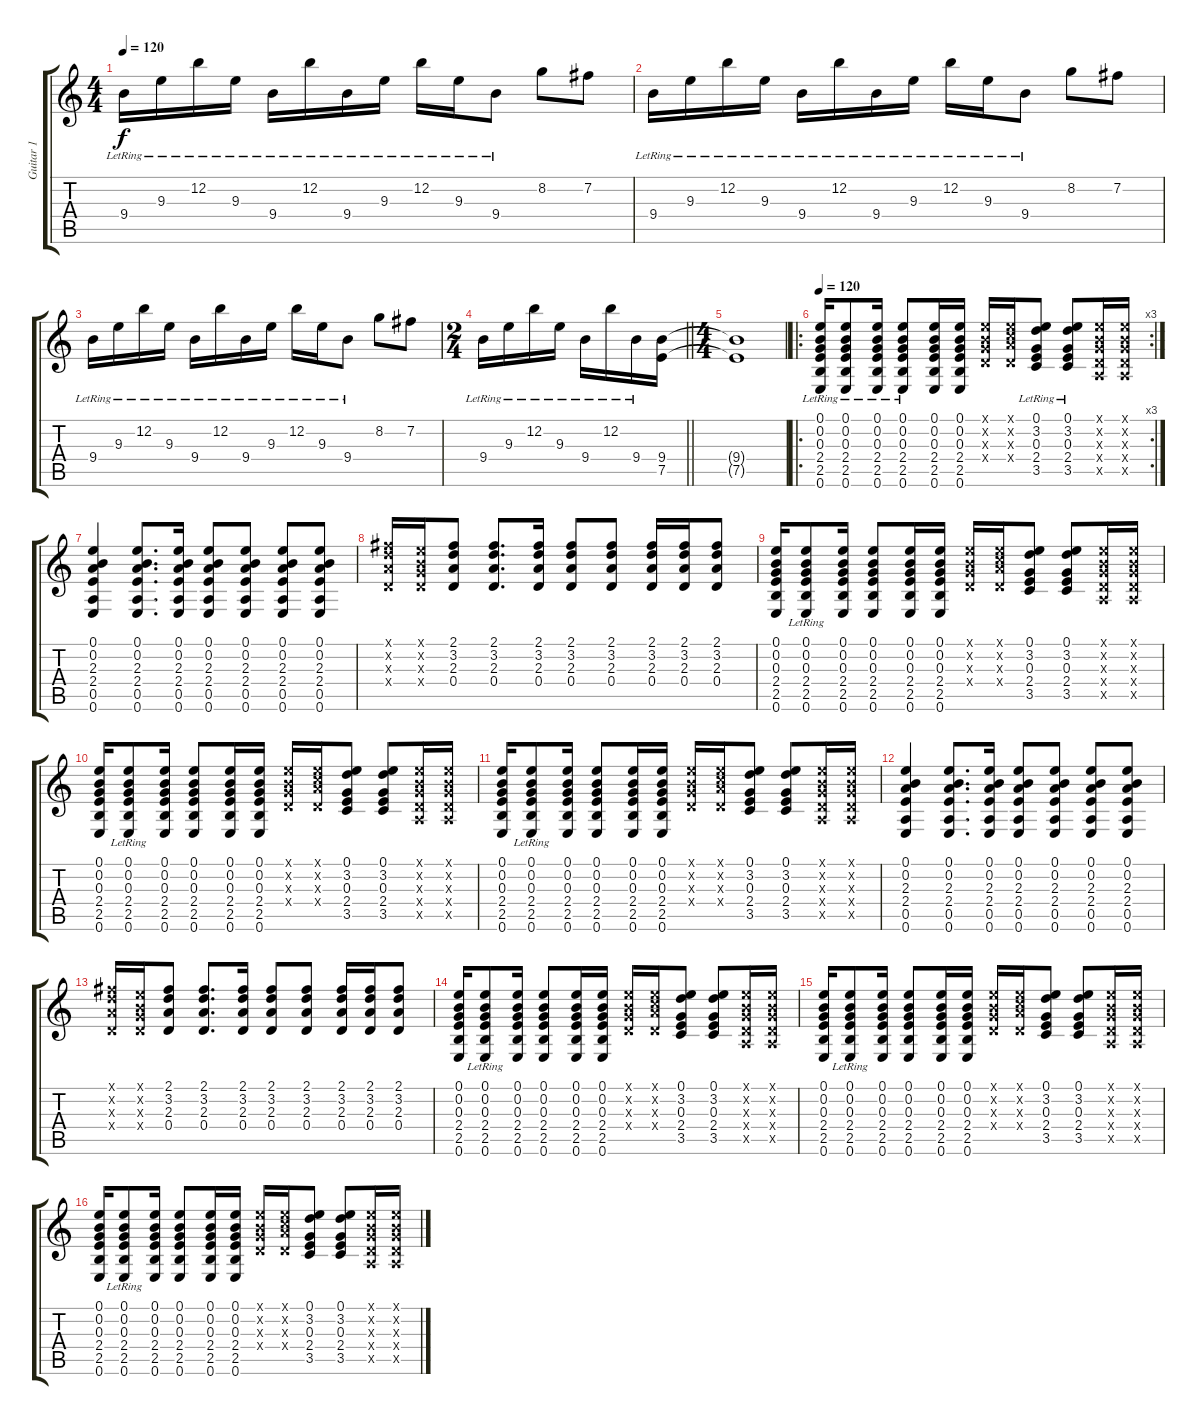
\track ("Guitar 1" "Guitar 1") {instrument electricguitarjazz}
\staff {score tabs}
\tuning (E4 B3 G3 D3 A2 E2) {hide}
\ts (4 4)
\tempo 120
\clef g2
\ks c
9.4{lr}.16{dy f} 9.3{lr}.16 12.2{lr}.16 9.3{lr}.16 9.4{lr}.16 12.2{lr}.16 9.4{lr}.16 9.3{lr}.16 12.2{lr}.16 9.3{lr}.16 9.4{lr}.8 8.2.8 7.2.8 |
9.4{lr}.16 9.3{lr}.16 12.2{lr}.16 9.3{lr}.16 9.4{lr}.16 12.2{lr}.16 9.4{lr}.16 9.3{lr}.16 12.2{lr}.16 9.3{lr}.16 9.4{lr}.8 8.2.8 7.2.8 |
9.4{lr}.16 9.3{lr}.16 12.2{lr}.16 9.3{lr}.16 9.4{lr}.16 12.2{lr}.16 9.4{lr}.16 9.3{lr}.16 12.2{lr}.16 9.3{lr}.16 9.4{lr}.8 8.2.8 7.2.8 |
\ts (2 4)
\barLineRight lightlight
9.4{lr}.16 9.3{lr}.16 12.2{lr}.16 9.3{lr}.16 9.4{lr}.16 12.2{lr}.16 9.4{lr}.16 (9.4 7.5).16{volume 0} |
\ts (4 4)
(9.4{t} 7.5{t}).1 |
\ro
\rc 3
\tempo 120
(0.1{lr} 0.2{lr} 0.3{lr} 2.4{lr} 2.5{lr} 0.6{lr}).16{volume 9 balance 3 instrument acousticguitarsteel} (0.1{lr} 0.2{lr} 0.3{lr} 2.4{lr} 2.5{lr} 0.6{lr}).8 (0.1{lr} 0.2{lr} 0.3{lr} 2.4{lr} 2.5{lr} 0.6{lr}).16 (0.1{lr} 0.2{lr} 0.3{lr} 2.4{lr} 2.5{lr} 0.6{lr}).8 (0.1 0.2 0.3 2.4 2.5 0.6).16 (0.1 0.2 0.3 2.4 2.5 0.6).16 (0.1{x} 0.2{x} 0.3{x} 0.4{x}).16 (0.1{x} 1.2{x} 2.3{x} 0.4{x}).16 (0.1{lr} 3.2{lr} 0.3{lr} 2.4{lr} 3.5{lr}).8 (0.1{lr} 3.2{lr} 0.3{lr} 2.4{lr} 3.5{lr}).8 (0.1{x} 0.2{x} 0.3{x} 0.4{x} 0.5{x}).16 (0.1{x} 0.2{x} 0.3{x} 0.4{x} 0.5{x}).16 |
(0.1 0.2 2.3 2.4 0.5 0.6).4 (0.1 0.2 2.3 2.4 0.5 0.6).8{d} (0.1 0.2 2.3 2.4 0.5 0.6).16 (0.1 0.2 2.3 2.4 0.5 0.6).8 (0.1 0.2 2.3 2.4 0.5 0.6).8 (0.1 0.2 2.3 2.4 0.5 0.6).8 (0.1 0.2 2.3 2.4 0.5 0.6).8 |
(2.1{x} 3.2{x} 2.3{x} 0.4{x}).16 (0.1{x} 0.2{x} 0.3{x} 0.4{x}).16 (2.1 3.2 2.3 0.4).8 (2.1 3.2 2.3 0.4).8{d} (2.1 3.2 2.3 0.4).16 (2.1 3.2 2.3 0.4).8 (2.1 3.2 2.3 0.4).8 (2.1 3.2 2.3 0.4).16 (2.1 3.2 2.3 0.4).16 (2.1 3.2 2.3 0.4).8 |
(0.1 0.2 0.3 2.4 2.5 0.6).16 (0.1 0.2 0.3 2.4 2.5{lr} 0.6{lr}).8 (0.1 0.2 0.3 2.4 2.5 0.6).16 (0.1 0.2 0.3 2.4 2.5 0.6).8 (0.1 0.2 0.3 2.4 2.5 0.6).16 (0.1 0.2 0.3 2.4 2.5 0.6).16 (0.1{x} 0.2{x} 0.3{x} 0.4{x}).16 (0.1{x} 1.2{x} 2.3{x} 0.4{x}).16 (0.1 3.2 0.3 2.4 3.5).8 (0.1 3.2 0.3 2.4 3.5).8 (0.1{x} 0.2{x} 0.3{x} 0.4{x} 0.5{x}).16 (0.1{x} 0.2{x} 0.3{x} 0.4{x} 0.5{x}).16 |
(0.1 0.2 0.3 2.4 2.5 0.6).16 (0.1 0.2 0.3 2.4 2.5{lr} 0.6{lr}).8 (0.1 0.2 0.3 2.4 2.5 0.6).16 (0.1 0.2 0.3 2.4 2.5 0.6).8 (0.1 0.2 0.3 2.4 2.5 0.6).16 (0.1 0.2 0.3 2.4 2.5 0.6).16 (0.1{x} 0.2{x} 0.3{x} 0.4{x}).16 (0.1{x} 1.2{x} 2.3{x} 0.4{x}).16 (0.1 3.2 0.3 2.4 3.5).8 (0.1 3.2 0.3 2.4 3.5).8 (0.1{x} 0.2{x} 0.3{x} 0.4{x} 0.5{x}).16 (0.1{x} 0.2{x} 0.3{x} 0.4{x} 0.5{x}).16 |
(0.1 0.2 0.3 2.4 2.5 0.6).16 (0.1 0.2 0.3 2.4 2.5{lr} 0.6{lr}).8 (0.1 0.2 0.3 2.4 2.5 0.6).16 (0.1 0.2 0.3 2.4 2.5 0.6).8 (0.1 0.2 0.3 2.4 2.5 0.6).16 (0.1 0.2 0.3 2.4 2.5 0.6).16 (0.1{x} 0.2{x} 0.3{x} 0.4{x}).16 (0.1{x} 1.2{x} 2.3{x} 0.4{x}).16 (0.1 3.2 0.3 2.4 3.5).8 (0.1 3.2 0.3 2.4 3.5).8 (0.1{x} 0.2{x} 0.3{x} 0.4{x} 0.5{x}).16 (0.1{x} 0.2{x} 0.3{x} 0.4{x} 0.5{x}).16 |
(0.1 0.2 2.3 2.4 0.5 0.6).4 (0.1 0.2 2.3 2.4 0.5 0.6).8{d} (0.1 0.2 2.3 2.4 0.5 0.6).16 (0.1 0.2 2.3 2.4 0.5 0.6).8 (0.1 0.2 2.3 2.4 0.5 0.6).8 (0.1 0.2 2.3 2.4 0.5 0.6).8 (0.1 0.2 2.3 2.4 0.5 0.6).8 |
(2.1{x} 3.2{x} 2.3{x} 0.4{x}).16 (0.1{x} 0.2{x} 0.3{x} 0.4{x}).16 (2.1 3.2 2.3 0.4).8 (2.1 3.2 2.3 0.4).8{d} (2.1 3.2 2.3 0.4).16 (2.1 3.2 2.3 0.4).8 (2.1 3.2 2.3 0.4).8 (2.1 3.2 2.3 0.4).16 (2.1 3.2 2.3 0.4).16 (2.1 3.2 2.3 0.4).8 |
(0.1 0.2 0.3 2.4 2.5 0.6).16 (0.1 0.2 0.3 2.4 2.5{lr} 0.6{lr}).8 (0.1 0.2 0.3 2.4 2.5 0.6).16 (0.1 0.2 0.3 2.4 2.5 0.6).8 (0.1 0.2 0.3 2.4 2.5 0.6).16 (0.1 0.2 0.3 2.4 2.5 0.6).16 (0.1{x} 0.2{x} 0.3{x} 0.4{x}).16 (0.1{x} 1.2{x} 2.3{x} 0.4{x}).16 (0.1 3.2 0.3 2.4 3.5).8 (0.1 3.2 0.3 2.4 3.5).8 (0.1{x} 0.2{x} 0.3{x} 0.4{x} 0.5{x}).16 (0.1{x} 0.2{x} 0.3{x} 0.4{x} 0.5{x}).16 |
(0.1 0.2 0.3 2.4 2.5 0.6).16 (0.1 0.2 0.3 2.4 2.5{lr} 0.6{lr}).8 (0.1 0.2 0.3 2.4 2.5 0.6).16 (0.1 0.2 0.3 2.4 2.5 0.6).8 (0.1 0.2 0.3 2.4 2.5 0.6).16 (0.1 0.2 0.3 2.4 2.5 0.6).16 (0.1{x} 0.2{x} 0.3{x} 0.4{x}).16 (0.1{x} 1.2{x} 2.3{x} 0.4{x}).16 (0.1 3.2 0.3 2.4 3.5).8 (0.1 3.2 0.3 2.4 3.5).8 (0.1{x} 0.2{x} 0.3{x} 0.4{x} 0.5{x}).16 (0.1{x} 0.2{x} 0.3{x} 0.4{x} 0.5{x}).16 |
(0.1 0.2 0.3 2.4 2.5 0.6).16 (0.1 0.2 0.3 2.4 2.5{lr} 0.6{lr}).8 (0.1 0.2 0.3 2.4 2.5 0.6).16 (0.1 0.2 0.3 2.4 2.5 0.6).8 (0.1 0.2 0.3 2.4 2.5 0.6).16 (0.1 0.2 0.3 2.4 2.5 0.6).16 (0.1{x} 0.2{x} 0.3{x} 0.4{x}).16 (0.1{x} 1.2{x} 2.3{x} 0.4{x}).16 (0.1 3.2 0.3 2.4 3.5).8 (0.1 3.2 0.3 2.4 3.5).8 (0.1{x} 0.2{x} 0.3{x} 0.4{x} 0.5{x}).16 (0.1{x} 0.2{x} 0.3{x} 0.4{x} 0.5{x}).16
